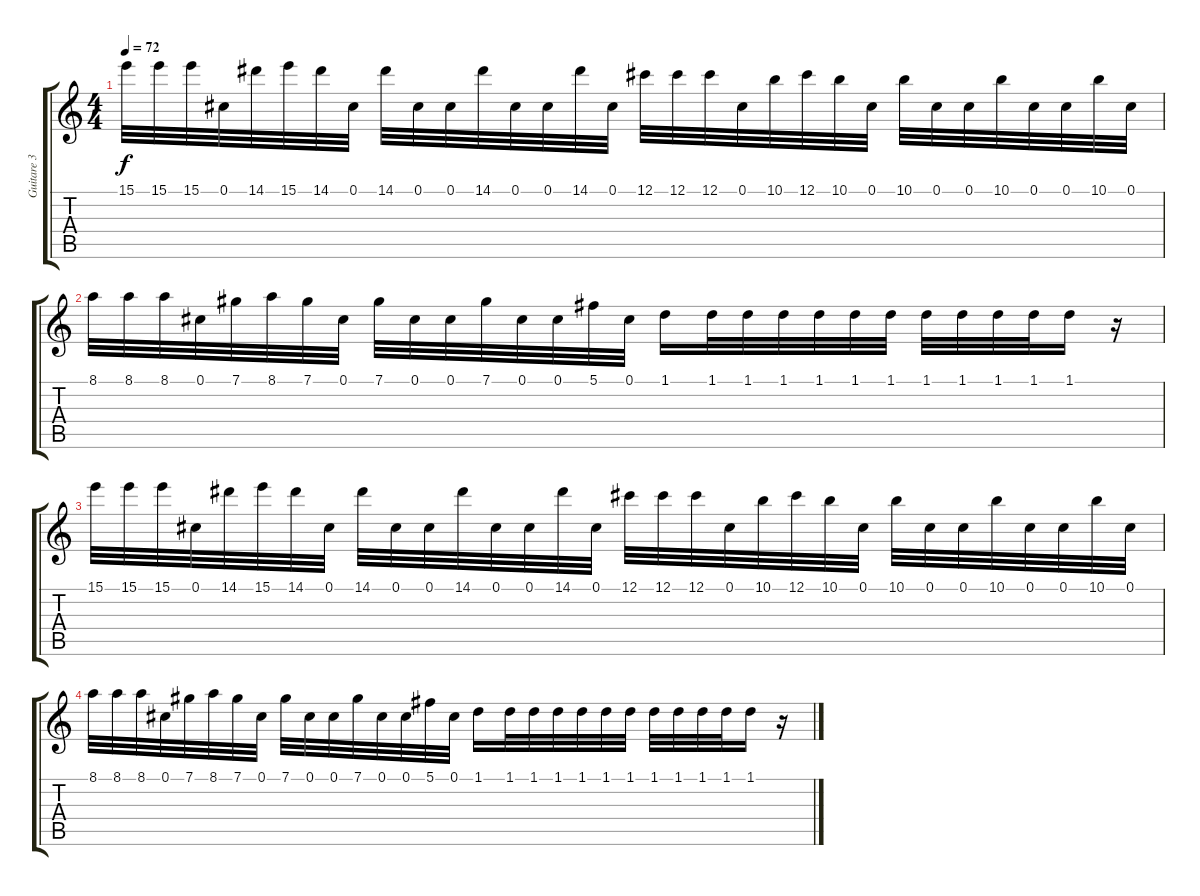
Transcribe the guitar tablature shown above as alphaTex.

\track ("Guitare 3" "Guitare 3") {instrument overdrivenguitar}
\staff {score tabs}
\tuning (Db4 Ab3 E3 B2 Gb2 Db2) {hide}
\ts (4 4)
\tempo 72
\clef g2
\ks c
15.1.32{dy f} 15.1.32 15.1.32 0.1.32 14.1.32 15.1.32 14.1.32 0.1.32 14.1.32 0.1.32 0.1.32 14.1.32 0.1.32 0.1.32 14.1.32 0.1.32 12.1.32 12.1.32 12.1.32 0.1.32 10.1.32 12.1.32 10.1.32 0.1.32 10.1.32 0.1.32 0.1.32 10.1.32 0.1.32 0.1.32 10.1.32 0.1.32 |
8.1.32 8.1.32 8.1.32 0.1.32 7.1.32 8.1.32 7.1.32 0.1.32 7.1.32 0.1.32 0.1.32 7.1.32 0.1.32 0.1.32 5.1.32 0.1.32 1.1.16 1.1.32 1.1.32 1.1.32 1.1.32 1.1.32 1.1.32 1.1.32 1.1.32 1.1.32 1.1.32 1.1.16 r.16 |
15.1.32{volume 0} 15.1.32 15.1.32 0.1.32 14.1.32 15.1.32 14.1.32 0.1.32 14.1.32 0.1.32 0.1.32 14.1.32 0.1.32 0.1.32 14.1.32 0.1.32 12.1.32 12.1.32 12.1.32 0.1.32 10.1.32 12.1.32 10.1.32 0.1.32 10.1.32 0.1.32 0.1.32 10.1.32 0.1.32 0.1.32 10.1.32 0.1.32 |
8.1.32 8.1.32 8.1.32 0.1.32 7.1.32 8.1.32 7.1.32 0.1.32 7.1.32 0.1.32 0.1.32 7.1.32 0.1.32 0.1.32 5.1.32 0.1.32 1.1.16 1.1.32 1.1.32 1.1.32 1.1.32 1.1.32 1.1.32 1.1.32 1.1.32 1.1.32 1.1.32 1.1.16 r.16
